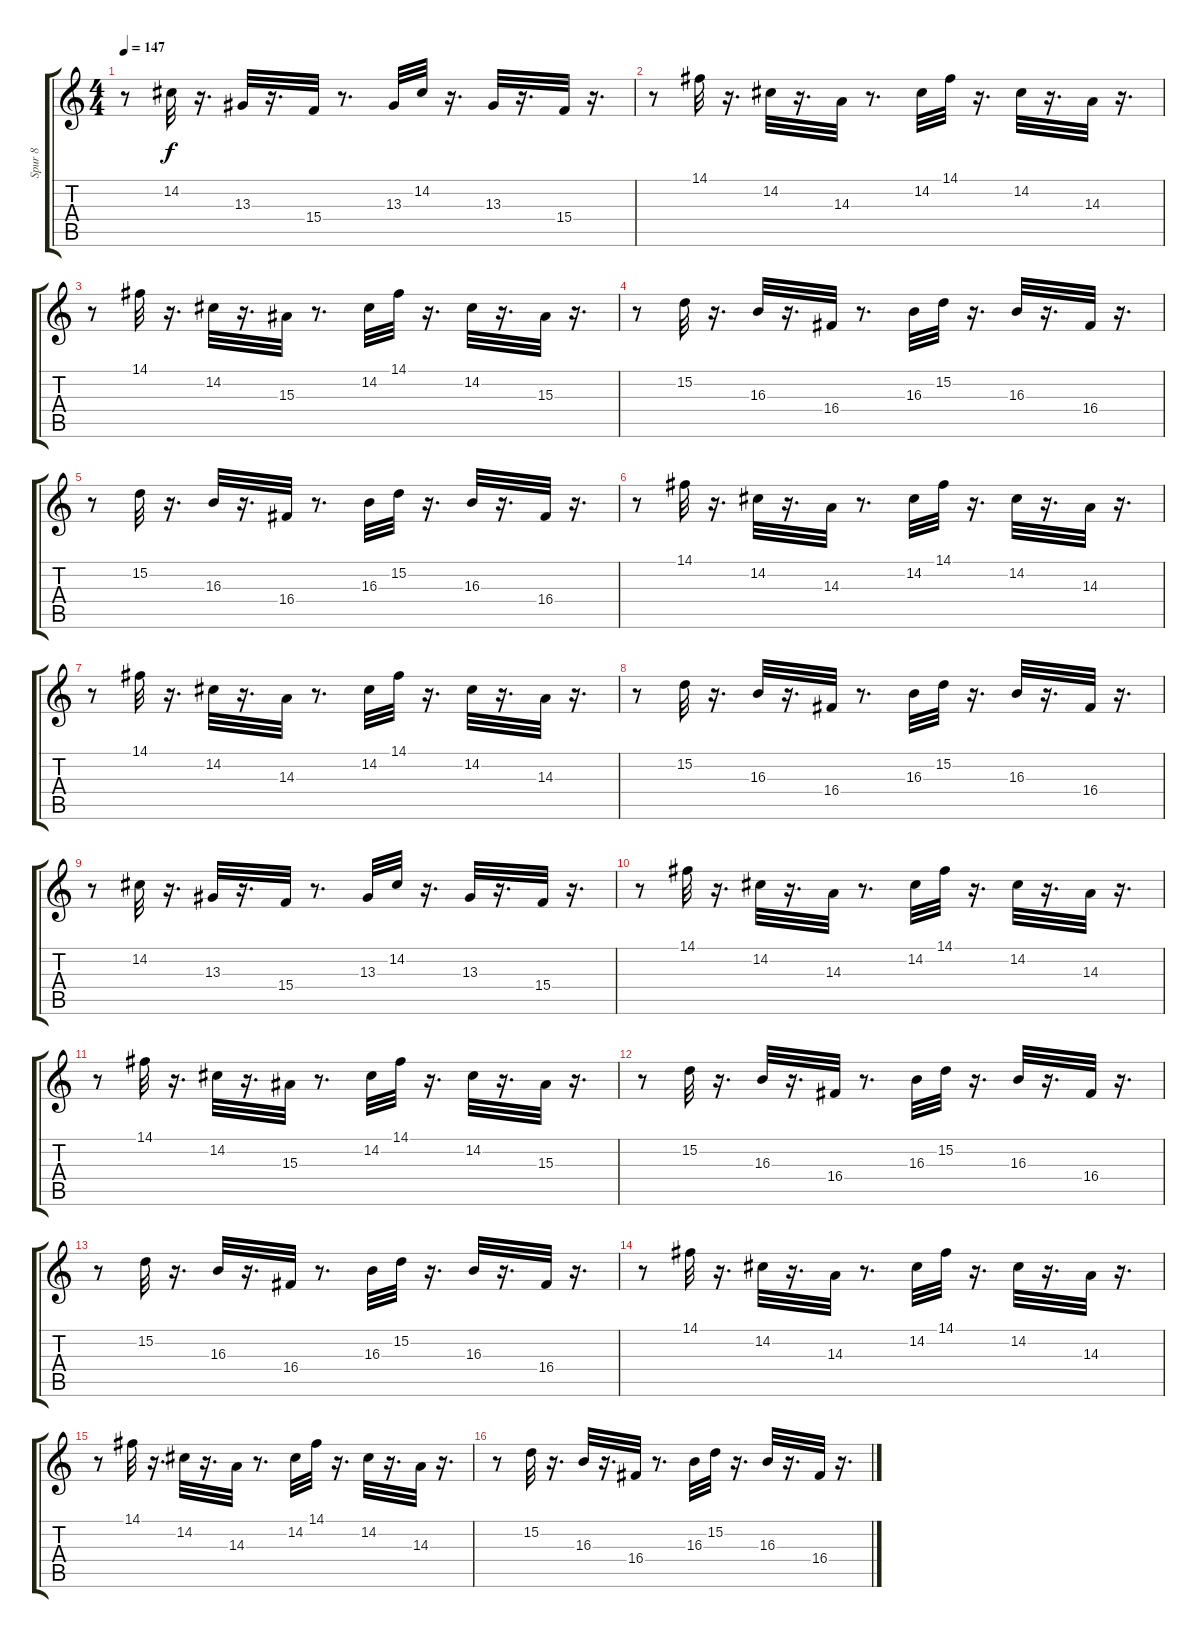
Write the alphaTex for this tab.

\track ("Spur 8" "Spur 8") {instrument musicbox}
\staff {score tabs}
\tuning (E4 B3 G3 D3 A2 E2) {hide}
\ts (4 4)
\tempo 147
\clef g2
\ks c
r.8{dy f} 14.2.32 r.16{d} 13.3.32 r.16{d} 15.4.32 r.8{d} 13.3.32 14.2.32 r.16{d} 13.3.32 r.16{d} 15.4.32 r.16{d} |
r.8 14.1.32 r.16{d} 14.2.32 r.16{d} 14.3.32 r.8{d} 14.2.32 14.1.32 r.16{d} 14.2.32 r.16{d} 14.3.32 r.16{d} |
r.8 14.1.32 r.16{d} 14.2.32 r.16{d} 15.3.32 r.8{d} 14.2.32 14.1.32 r.16{d} 14.2.32 r.16{d} 15.3.32 r.16{d} |
r.8 15.2.32 r.16{d} 16.3.32 r.16{d} 16.4.32 r.8{d} 16.3.32 15.2.32 r.16{d} 16.3.32 r.16{d} 16.4.32 r.16{d} |
r.8 15.2.32 r.16{d} 16.3.32 r.16{d} 16.4.32 r.8{d} 16.3.32 15.2.32 r.16{d} 16.3.32 r.16{d} 16.4.32 r.16{d} |
r.8 14.1.32 r.16{d} 14.2.32 r.16{d} 14.3.32 r.8{d} 14.2.32 14.1.32 r.16{d} 14.2.32 r.16{d} 14.3.32 r.16{d} |
r.8 14.1.32 r.16{d} 14.2.32 r.16{d} 14.3.32 r.8{d} 14.2.32 14.1.32 r.16{d} 14.2.32 r.16{d} 14.3.32 r.16{d} |
r.8 15.2.32 r.16{d} 16.3.32 r.16{d} 16.4.32 r.8{d} 16.3.32 15.2.32 r.16{d} 16.3.32 r.16{d} 16.4.32 r.16{d} |
r.8 14.2.32 r.16{d} 13.3.32 r.16{d} 15.4.32 r.8{d} 13.3.32 14.2.32 r.16{d} 13.3.32 r.16{d} 15.4.32 r.16{d} |
r.8 14.1.32 r.16{d} 14.2.32 r.16{d} 14.3.32 r.8{d} 14.2.32 14.1.32 r.16{d} 14.2.32 r.16{d} 14.3.32 r.16{d} |
r.8 14.1.32 r.16{d} 14.2.32 r.16{d} 15.3.32 r.8{d} 14.2.32 14.1.32 r.16{d} 14.2.32 r.16{d} 15.3.32 r.16{d} |
r.8 15.2.32 r.16{d} 16.3.32 r.16{d} 16.4.32 r.8{d} 16.3.32 15.2.32 r.16{d} 16.3.32 r.16{d} 16.4.32 r.16{d} |
r.8 15.2.32 r.16{d} 16.3.32 r.16{d} 16.4.32 r.8{d} 16.3.32 15.2.32 r.16{d} 16.3.32 r.16{d} 16.4.32 r.16{d} |
r.8 14.1.32 r.16{d} 14.2.32 r.16{d} 14.3.32 r.8{d} 14.2.32 14.1.32 r.16{d} 14.2.32 r.16{d} 14.3.32 r.16{d} |
r.8 14.1.32 r.16{d} 14.2.32 r.16{d} 14.3.32 r.8{d} 14.2.32 14.1.32 r.16{d} 14.2.32 r.16{d} 14.3.32 r.16{d} |
r.8 15.2.32 r.16{d} 16.3.32 r.16{d} 16.4.32 r.8{d} 16.3.32 15.2.32 r.16{d} 16.3.32 r.16{d} 16.4.32 r.16{d}
